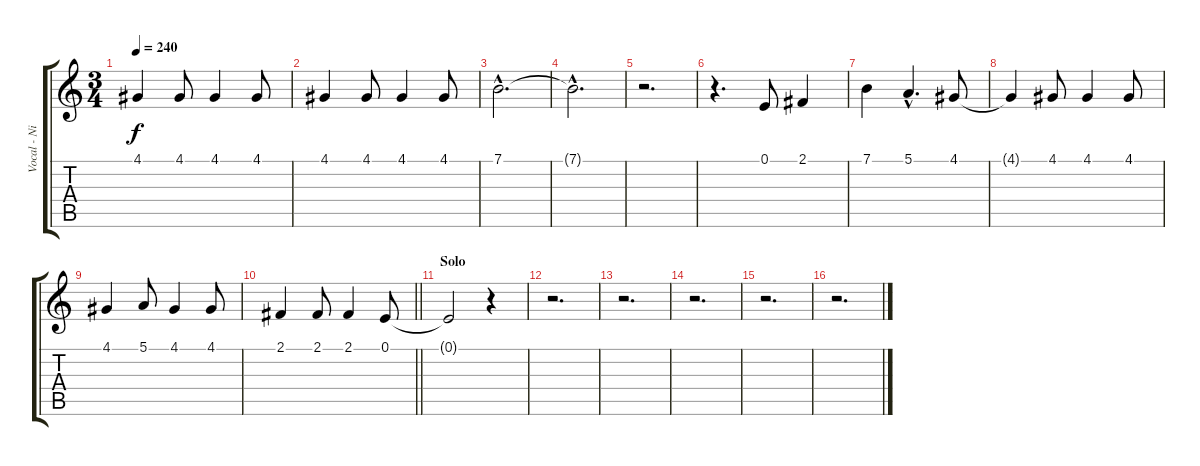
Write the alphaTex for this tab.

\track ("Vocal - Nikola" "Vocal - Ni") {instrument flute}
\staff {score tabs}
\tuning (E4 B3 G3 D3 A2 E2) {hide}
\ts (3 4)
\tempo 240
\clef g2
\ks c
4.1.4{dy f} 4.1.8 4.1.4 4.1.8 |
4.1.4 4.1.8 4.1.4 4.1.8 |
7.1{hac}.2{d} |
7.1{hac t}.2{d} |
r.2{d} |
r.4{d} 0.1.8 2.1.4 |
7.1.4 5.1{hac}.4{d} 4.1.8 |
4.1{t}.4 4.1.8 4.1.4 4.1.8 |
4.1.4 5.1.8 4.1.4 4.1.8 |
\barLineRight lightlight
2.1.4 2.1.8 2.1.4 0.1.8 |
\section ("" "Solo")
0.1{t}.2 r.4 |
r.2{d} |
r.2{d} |
r.2{d} |
r.2{d} |
r.2{d}
